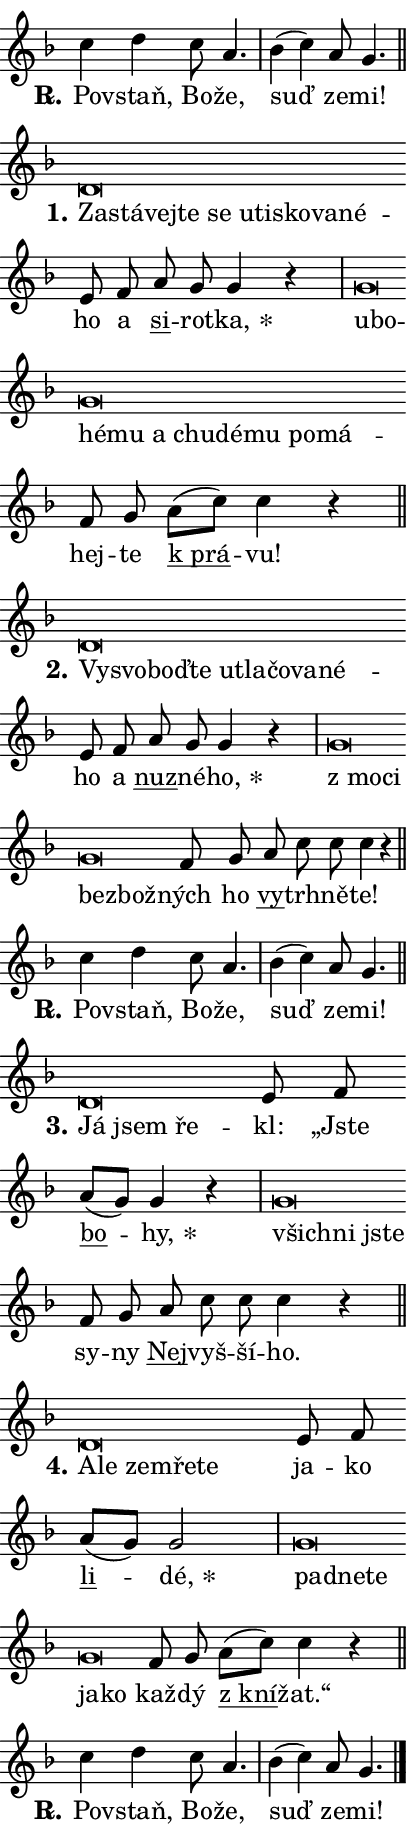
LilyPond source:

\version "2.24.0"
\header { tagline = "" }
\paper {
  indent = 0\cm
  top-margin = 0\cm
  right-margin = 0.13\cm % to fit lyric hyphens
  bottom-margin = 0\cm
  left-margin = 0\cm
  paper-width = 7\cm
  page-breaking = #ly:one-page-breaking
  system-system-spacing.basic-distance = #11
  score-system-spacing.basic-distance = #11
  ragged-last = ##f
}


%% Author: Thomas Morley
%% https://lists.gnu.org/archive/html/lilypond-user/2020-05/msg00002.html
#(define (line-position grob)
"Returns position of @var[grob} in current system:
   @code{'start}, if at first time-step
   @code{'end}, if at last time-step
   @code{'middle} otherwise
"
  (let* ((col (ly:item-get-column grob))
         (ln (ly:grob-object col 'left-neighbor))
         (rn (ly:grob-object col 'right-neighbor))
         (col-to-check-left (if (ly:grob? ln) ln col))
         (col-to-check-right (if (ly:grob? rn) rn col))
         (break-dir-left
           (and
             (ly:grob-property col-to-check-left 'non-musical #f)
             (ly:item-break-dir col-to-check-left)))
         (break-dir-right
           (and
             (ly:grob-property col-to-check-right 'non-musical #f)
             (ly:item-break-dir col-to-check-right))))
        (cond ((eqv? 1 break-dir-left) 'start)
              ((eqv? -1 break-dir-right) 'end)
              (else 'middle))))

#(define (tranparent-at-line-position vctor)
  (lambda (grob)
  "Relying on @code{line-position} select the relevant enry from @var{vctor}.
Used to determine transparency,"
    (case (line-position grob)
      ((end) (not (vector-ref vctor 0)))
      ((middle) (not (vector-ref vctor 1)))
      ((start) (not (vector-ref vctor 2))))))

noteHeadBreakVisibility =
#(define-music-function (break-visibility)(vector?)
"Makes @code{NoteHead}s transparent relying on @var{break-visibility}"
#{
  \override NoteHead.transparent =
    #(tranparent-at-line-position break-visibility)
#})

#(define delete-ledgers-for-transparent-note-heads
  (lambda (grob)
    "Reads whether a @code{NoteHead} is transparent.
If so this @code{NoteHead} is removed from @code{'note-heads} from
@var{grob}, which is supposed to be @code{LedgerLineSpanner}.
As a result ledgers are not printed for this @code{NoteHead}"
    (let* ((nhds-array (ly:grob-object grob 'note-heads))
           (nhds-list
             (if (ly:grob-array? nhds-array)
                 (ly:grob-array->list nhds-array)
                 '()))
           ;; Relies on the transparent-property being done before
           ;; Staff.LedgerLineSpanner.after-line-breaking is executed.
           ;; This is fragile ...
           (to-keep
             (remove
               (lambda (nhd)
                 (ly:grob-property nhd 'transparent #f))
               nhds-list)))
      ;; TODO find a better method to iterate over grob-arrays, similiar
      ;; to filter/remove etc for lists
      ;; For now rebuilt from scratch
      (set! (ly:grob-object grob 'note-heads)  '())
      (for-each
        (lambda (nhd)
          (ly:pointer-group-interface::add-grob grob 'note-heads nhd))
        to-keep))))

squashNotes = {
  \override NoteHead.X-extent = #'(-0.2 . 0.2)
  \override NoteHead.Y-extent = #'(-0.75 . 0)
  \override NoteHead.stencil =
    #(lambda (grob)
       (let ((pos (ly:grob-property grob 'staff-position)))
         (begin
           (if (< pos -7) (display "ERROR: Lower brevis then expected\n") (display ""))
           (if (<= pos -6) ly:text-interface::print ly:note-head::print))))
}
unSquashNotes = {
  \revert NoteHead.X-extent
  \revert NoteHead.Y-extent
  \revert NoteHead.stencil
}

hideNotes = \noteHeadBreakVisibility #begin-of-line-visible
unHideNotes = \noteHeadBreakVisibility #all-visible

% work-around for resetting accidentals
% https://lilypond.org/doc/v2.23/Documentation/notation/displaying-rhythms#unmetered-music
cadenzaMeasure = {
  \cadenzaOff
  \partial 1024 s1024
  \cadenzaOn
}

#(define-markup-command (accent layout props text) (markup?)
  "Underline accented syllable"
  (interpret-markup layout props
    #{\markup \override #'(offset . 4.3) \underline { #text }#}))

responsum = \markup \concat {
  "R" \hspace #-1.05 \path #0.1 #'((moveto 0 0.07) (lineto 0.9 0.8)) \hspace #0.05 "."
}

spaceSize = #0.6828661417322834 % exact space size for TeX Gyre Schola

\layout {
  \context {
    \Staff
    \remove "Time_signature_engraver"
    \override LedgerLineSpanner.after-line-breaking = #delete-ledgers-for-transparent-note-heads
  }
  \context {
    \Lyrics {
      \override LyricSpace.minimum-distance = \spaceSize
      \override LyricText.font-name = #"TeX Gyre Schola"
      \override LyricText.font-size = 1
      \override StanzaNumber.font-name = #"TeX Gyre Schola Bold"
      \override StanzaNumber.font-size = 1
    }
  }
  \context {
    \Score 
    \override NoteHead.text =
      #(lambda (grob) 
        (let ((pos (ly:grob-property grob 'staff-position)))
          #{\markup {
            \combine
              \halign #-0.55 \raise #(if (= pos -6) 0 0.5) \override #'(thickness . 2) \draw-line #'(3.2 . 0)
              \musicglyph "noteheads.sM1"
          }#}))
  }
}

% magnetic-lyrics.ily
%
%   written by
%     Jean Abou Samra <jean@abou-samra.fr>
%     Werner Lemberg <wl@gnu.org>
%
%   adapted by
%     Jiri Hon <jiri.hon@gmail.com>
%
% Version 2022-Apr-15

% https://www.mail-archive.com/lilypond-user@gnu.org/msg149350.html

#(define (Left_hyphen_pointer_engraver context)
   "Collect syllable-hyphen-syllable occurrences in lyrics and store
them in properties.  This engraver only looks to the left.  For
example, if the lyrics input is @code{foo -- bar}, it does the
following.

@itemize @bullet
@item
Set the @code{text} property of the @code{LyricHyphen} grob between
@q{foo} and @q{bar} to @code{foo}.

@item
Set the @code{left-hyphen} property of the @code{LyricText} grob with
text @q{foo} to the @code{LyricHyphen} grob between @q{foo} and
@q{bar}.
@end itemize

Use this auxiliary engraver in combination with the
@code{lyric-@/text::@/apply-@/magnetic-@/offset!} hook."
   (let ((hyphen #f)
         (text #f))
     (make-engraver
      (acknowledgers
       ((lyric-syllable-interface engraver grob source-engraver)
        (set! text grob)))
      (end-acknowledgers
       ((lyric-hyphen-interface engraver grob source-engraver)
        ;(when (not (grob::has-interface grob 'lyric-space-interface))
          (set! hyphen grob)));)
      ((stop-translation-timestep engraver)
       (when (and text hyphen)
         (ly:grob-set-object! text 'left-hyphen hyphen))
       (set! text #f)
       (set! hyphen #f)))))

#(define (lyric-text::apply-magnetic-offset! grob)
   "If the space between two syllables is less than the value in
property @code{LyricText@/.details@/.squash-threshold}, move the right
syllable to the left so that it gets concatenated with the left
syllable.

Use this function as a hook for
@code{LyricText@/.after-@/line-@/breaking} if the
@code{Left_@/hyphen_@/pointer_@/engraver} is active."
   (let ((hyphen (ly:grob-object grob 'left-hyphen #f)))
     (when hyphen
       (let ((left-text (ly:spanner-bound hyphen LEFT)))
         (when (grob::has-interface left-text 'lyric-syllable-interface)
           (let* ((common (ly:grob-common-refpoint grob left-text X))
                  (this-x-ext (ly:grob-extent grob common X))
                  (left-x-ext
                   (begin
                     ;; Trigger magnetism for left-text.
                     (ly:grob-property left-text 'after-line-breaking)
                     (ly:grob-extent left-text common X)))
                  ;; `delta` is the gap width between two syllables.
                  (delta (- (interval-start this-x-ext)
                            (interval-end left-x-ext)))
                  (details (ly:grob-property grob 'details))
                  (threshold (assoc-get 'squash-threshold details 0.2)))
             (when (< delta threshold)
               (let* (;; We have to manipulate the input text so that
                      ;; ligatures crossing syllable boundaries are not
                      ;; disabled.  For languages based on the Latin
                      ;; script this is essentially a beautification.
                      ;; However, for non-Western scripts it can be a
                      ;; necessity.
                      (lt (ly:grob-property left-text 'text))
                      (rt (ly:grob-property grob 'text))
                      (is-space (grob::has-interface hyphen 'lyric-space-interface))
                      (space (if is-space " " ""))
                      (extra-delta (if is-space spaceSize 0))
                      ;; Append new syllable.
                      (ltrt-space (if (and (string? lt) (string? rt))
                                (string-append lt space rt)
                                (make-concat-markup (list lt space rt))))
                      ;; Right-align `ltrt` to the right side.
                      (ltrt-space-markup (grob-interpret-markup
                               grob
                               (make-translate-markup
                                (cons (interval-length this-x-ext) 0)
                                (make-right-align-markup ltrt-space)))))
                 (begin
                   ;; Don't print `left-text`.
                   (ly:grob-set-property! left-text 'stencil #f)
                   ;; Set text and stencil (which holds all collected
                   ;; syllables so far) and shift it to the left.
                   (ly:grob-set-property! grob 'text ltrt-space)
                   (ly:grob-set-property! grob 'stencil ltrt-space-markup)
                   (ly:grob-translate-axis! grob (- (- delta extra-delta)) X))))))))))


#(define (lyric-hyphen::displace-bounds-first grob)
   ;; Make very sure this callback isn't triggered too early.
   (let ((left (ly:spanner-bound grob LEFT))
         (right (ly:spanner-bound grob RIGHT)))
     (ly:grob-property left 'after-line-breaking)
     (ly:grob-property right 'after-line-breaking)
     (ly:lyric-hyphen::print grob)))

squashThreshold = #0.4

\layout {
  \context {
    \Lyrics
    \consists #Left_hyphen_pointer_engraver
    \override LyricText.after-line-breaking =
      #lyric-text::apply-magnetic-offset!
    \override LyricHyphen.stencil = #lyric-hyphen::displace-bounds-first
    \override LyricText.details.squash-threshold = \squashThreshold
    \override LyricHyphen.minimum-distance = 0
    \override LyricHyphen.minimum-length = \squashThreshold
  }
}

squashText = \override LyricText.details.squash-threshold = 9999
unSquashText = \override LyricText.details.squash-threshold = \squashThreshold

leftText = \override LyricText.self-alignment-X = #LEFT
unLeftText = \revert LyricText.self-alignment-X

starOffset = #(lambda (grob) 
                (let ((x_offset (ly:self-alignment-interface::aligned-on-x-parent grob)))
                  (if (= x_offset 0) 0 (+ x_offset 1.2))))

star = #(define-music-function (syllable)(string?)
"Append star separator at the end of a syllable"
#{
  \once \override LyricText.X-offset = #starOffset
  \lyricmode { \markup {
    #syllable
    \override #'((font-name . "TeX Gyre Schola Bold")) \hspace #0.2 \lower #0.65 \larger "*"
  } }
#})

starAccent = #(define-music-function (syllable)(string?)
"Append star separator at the end of a syllable and make accent"
#{
  \once \override LyricText.X-offset = #starOffset
  \lyricmode { \markup {
    \accent #syllable
    \override #'((font-name . "TeX Gyre Schola Bold")) \hspace #0.2 \lower #0.65 \larger "*"
  } }
#})

breath = #(define-music-function (syllable)(string?)
"Append breathing indicator at the end of a syllable"
#{
  \lyricmode { \markup { #syllable "+" } }
#})

optionalBreath = #(define-music-function (syllable)(string?)
"Append optional breathing indicator at the end of a syllable"
#{
  \lyricmode { \markup { #syllable "(+)" } }
#})


\score {
    <<
        \new Voice = "melody" { \cadenzaOn \key f \major \relative { c''4 d c8 a4. \cadenzaMeasure \bar "|" bes4( c) a8 g4. \cadenzaMeasure \bar "||" \break } }
        \new Lyrics \lyricsto "melody" { \lyricmode { \set stanza = \responsum
Po -- vstaň, Bo -- že, suď ze -- mi! } }
    >>
    \layout {}
}

\score {
    <<
        \new Voice = "melody" { \cadenzaOn \key f \major \relative { \squashNotes d'\breve*1/16 \hideNotes \breve*1/16 \bar "" \breve*1/16 \bar "" \breve*1/16 \bar "" \breve*1/16 \bar "" \breve*1/16 \bar "" \breve*1/16 \bar "" \breve*1/16 \bar "" \breve*1/16 \breve*1/16 \bar "" \unHideNotes \unSquashNotes e8 f \bar "" a g g4 r \cadenzaMeasure \bar "|" \squashNotes g\breve*1/16 \hideNotes \breve*1/16 \bar "" \breve*1/16 \bar "" \breve*1/16 \bar "" \breve*1/16 \bar "" \breve*1/16 \bar "" \breve*1/16 \bar "" \breve*1/16 \bar "" \breve*1/16 \breve*1/16 \bar "" \unHideNotes \unSquashNotes f8 g \bar "" a[( c)] c4 r \cadenzaMeasure \bar "||" \break } }
        \new Lyrics \lyricsto "melody" { \lyricmode { \set stanza = "1."
\leftText Za -- \squashText stá -- vej -- te se u -- ti -- sko -- va -- né -- \unLeftText \unSquashText ho a \markup \accent si -- rot -- \star ka, \leftText u -- \squashText bo -- hé -- mu a chu -- dé -- mu po -- má -- \unLeftText \unSquashText hej -- te \markup \accent "k prá" -- vu! } }
    >>
    \layout {}
}

\score {
    <<
        \new Voice = "melody" { \cadenzaOn \key f \major \relative { \squashNotes d'\breve*1/16 \hideNotes \breve*1/16 \bar "" \breve*1/16 \bar "" \breve*1/16 \bar "" \breve*1/16 \bar "" \breve*1/16 \bar "" \breve*1/16 \bar "" \breve*1/16 \breve*1/16 \bar "" \unHideNotes \unSquashNotes e8 f \bar "" a g g4 r \cadenzaMeasure \bar "|" \squashNotes g\breve*1/16 \hideNotes \breve*1/16 \bar "" \breve*1/16 \breve*1/16 \bar "" \unHideNotes \unSquashNotes f8 g \bar "" a c c c4 r \cadenzaMeasure \bar "||" \break } }
        \new Lyrics \lyricsto "melody" { \lyricmode { \set stanza = "2."
\leftText Vy -- \squashText svo -- bo -- ďte u -- tla -- čo -- va -- né -- \unLeftText \unSquashText ho a \markup \accent nuz -- né -- \star ho, \leftText "z mo" -- \squashText ci bez -- bož -- \unLeftText \unSquashText ných ho \markup \accent vy -- trh -- ně -- te! } }
    >>
    \layout {}
}

\score {
    <<
        \new Voice = "melody" { \cadenzaOn \key f \major \relative { c''4 d c8 a4. \cadenzaMeasure \bar "|" bes4( c) a8 g4. \cadenzaMeasure \bar "||" \break } }
        \new Lyrics \lyricsto "melody" { \lyricmode { \set stanza = \responsum
Po -- vstaň, Bo -- že, suď ze -- mi! } }
    >>
    \layout {}
}

\score {
    <<
        \new Voice = "melody" { \cadenzaOn \key f \major \relative { \squashNotes d'\breve*1/16 \hideNotes \breve*1/16 \breve*1/16 \bar "" \unHideNotes \unSquashNotes e8 f \bar "" a[( g)] g4 r \cadenzaMeasure \bar "|" \squashNotes g\breve*1/16 \hideNotes \breve*1/16 \breve*1/16 \bar "" \unHideNotes \unSquashNotes f8 g \bar "" a c c c4 r \cadenzaMeasure \bar "||" \break } }
        \new Lyrics \lyricsto "melody" { \lyricmode { \set stanza = "3."
\leftText Já \squashText jsem ře -- \unLeftText \unSquashText kl: „Jste \markup \accent bo -- \star hy, \leftText všich -- \squashText ni jste \unLeftText \unSquashText sy -- ny \markup \accent Nej -- vyš -- ší -- ho. } }
    >>
    \layout {}
}

\score {
    <<
        \new Voice = "melody" { \cadenzaOn \key f \major \relative { \squashNotes d'\breve*1/16 \hideNotes \breve*1/16 \bar "" \breve*1/16 \bar "" \breve*1/16 \breve*1/16 \bar "" \unHideNotes \unSquashNotes e8 f \bar "" a[( g)] g2 \cadenzaMeasure \bar "|" \squashNotes g\breve*1/16 \hideNotes \breve*1/16 \bar "" \breve*1/16 \bar "" \breve*1/16 \breve*1/16 \bar "" \unHideNotes \unSquashNotes f8 g \bar "" a[( c)] c4 r \cadenzaMeasure \bar "||" \break } }
        \new Lyrics \lyricsto "melody" { \lyricmode { \set stanza = "4."
\leftText A -- \squashText le ze -- mře -- te \unLeftText \unSquashText ja -- ko \markup \accent li -- \star dé, \leftText pad -- \squashText ne -- te ja -- ko \unLeftText \unSquashText kaž -- dý \markup \accent "z kní" -- žat.“ } }
    >>
    \layout {}
}

\score {
    <<
        \new Voice = "melody" { \cadenzaOn \key f \major \relative { c''4 d c8 a4. \cadenzaMeasure \bar "|" bes4( c) a8 g4. \cadenzaMeasure \bar "||" \break } \bar "|." }
        \new Lyrics \lyricsto "melody" { \lyricmode { \set stanza = \responsum
Po -- vstaň, Bo -- že, suď ze -- mi! } }
    >>
    \layout {}
}
